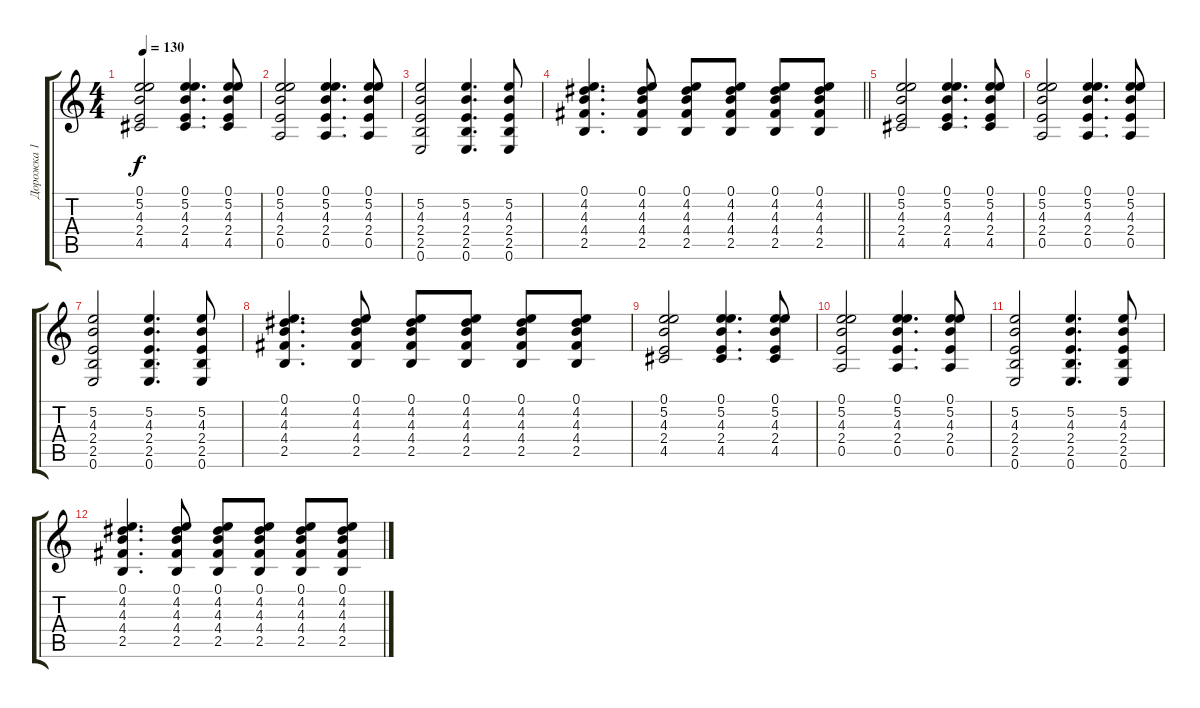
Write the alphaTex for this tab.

\track ("Дорожка 1" "Дорожка 1") {instrument acousticguitarsteel}
\staff {score tabs}
\tuning (E4 B3 G3 D3 A2 E2) {hide}
\ts (4 4)
\tempo 130
\clef g2
\ks c
(0.1 5.2 4.3 2.4 4.5).2{dy f} (0.1 5.2 4.3 2.4 4.5).4{d} (0.1 5.2 4.3 2.4 4.5).8 |
(0.1 5.2 4.3 2.4 0.5).2 (0.1 5.2 4.3 2.4 0.5).4{d} (0.1 5.2 4.3 2.4 0.5).8 |
(5.2 4.3 2.4 2.5 0.6).2 (5.2 4.3 2.4 2.5 0.6).4{d} (5.2 4.3 2.4 2.5 0.6).8 |
\barLineRight lightlight
(0.1 4.2 4.3 4.4 2.5).4{d} (0.1 4.2 4.3 4.4 2.5).8 (0.1 4.2 4.3 4.4 2.5).8 (0.1 4.2 4.3 4.4 2.5).8 (0.1 4.2 4.3 4.4 2.5).8 (0.1 4.2 4.3 4.4 2.5).8 |
(0.1 5.2 4.3 2.4 4.5).2 (0.1 5.2 4.3 2.4 4.5).4{d} (0.1 5.2 4.3 2.4 4.5).8 |
(0.1 5.2 4.3 2.4 0.5).2 (0.1 5.2 4.3 2.4 0.5).4{d} (0.1 5.2 4.3 2.4 0.5).8 |
(5.2 4.3 2.4 2.5 0.6).2 (5.2 4.3 2.4 2.5 0.6).4{d} (5.2 4.3 2.4 2.5 0.6).8 |
(0.1 4.2 4.3 4.4 2.5).4{d} (0.1 4.2 4.3 4.4 2.5).8 (0.1 4.2 4.3 4.4 2.5).8 (0.1 4.2 4.3 4.4 2.5).8 (0.1 4.2 4.3 4.4 2.5).8 (0.1 4.2 4.3 4.4 2.5).8 |
(0.1 5.2 4.3 2.4 4.5).2 (0.1 5.2 4.3 2.4 4.5).4{d} (0.1 5.2 4.3 2.4 4.5).8 |
(0.1 5.2 4.3 2.4 0.5).2 (0.1 5.2 4.3 2.4 0.5).4{d} (0.1 5.2 4.3 2.4 0.5).8 |
(5.2 4.3 2.4 2.5 0.6).2 (5.2 4.3 2.4 2.5 0.6).4{d} (5.2 4.3 2.4 2.5 0.6).8 |
(0.1 4.2 4.3 4.4 2.5).4{d} (0.1 4.2 4.3 4.4 2.5).8 (0.1 4.2 4.3 4.4 2.5).8 (0.1 4.2 4.3 4.4 2.5).8 (0.1 4.2 4.3 4.4 2.5).8 (0.1 4.2 4.3 4.4 2.5).8
